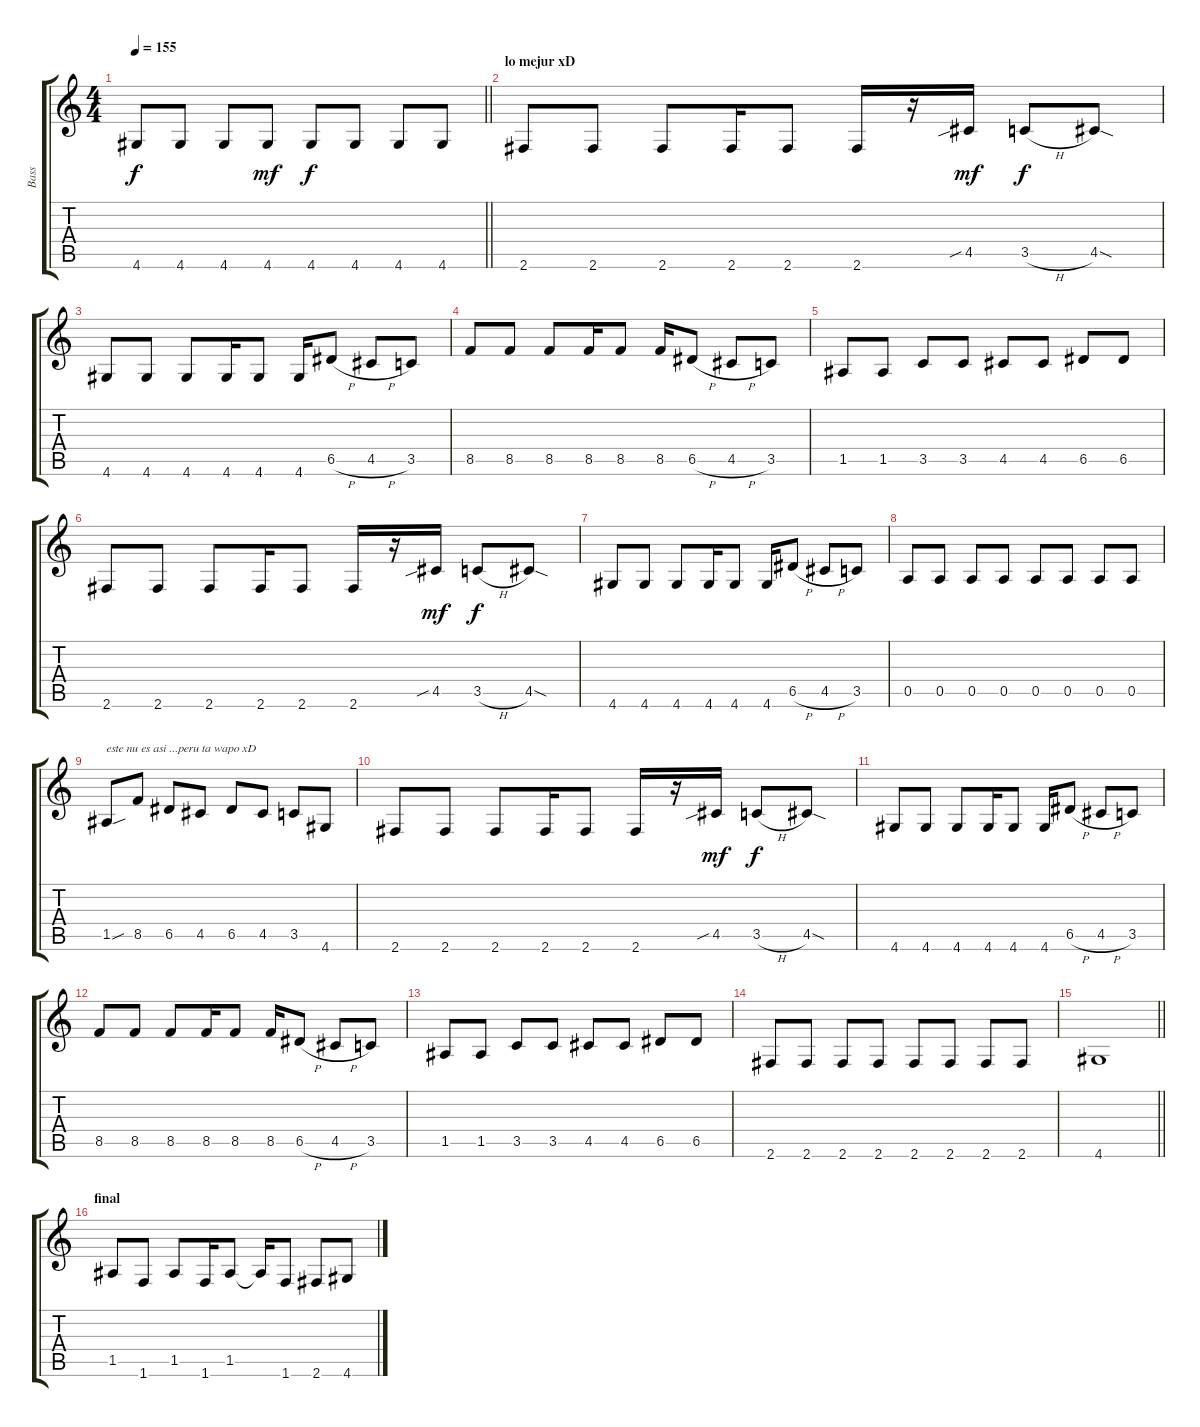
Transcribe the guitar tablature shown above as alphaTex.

\track ("Bass" "Bass") {instrument electricbasspick}
\staff {score tabs}
\tuning (E4 B3 G3 D3 A2 E2) {hide}
\ts (4 4)
\tempo 155
\clef g2
\barLineRight lightlight
\ks c
4.6.8{dy f} 4.6.8 4.6.8 4.6.8{dy mf} 4.6.8{dy f} 4.6.8 4.6.8 4.6.8 |
\section ("" "lo mejur xD")
2.6.8 2.6.8 2.6.8 2.6.16 2.6.8 2.6.16 r.16 4.5{sib}.16{dy mf} 3.5{h}.8{dy f} 4.5{sod}.8 |
4.6.8 4.6.8 4.6.8 4.6.16 4.6.8 4.6.16 6.5{h}.8 4.5{h}.8 3.5.8 |
8.5.8 8.5.8 8.5.8 8.5.16 8.5.8 8.5.16 6.5{h}.8 4.5{h}.8 3.5.8 |
1.5.8 1.5.8 3.5.8 3.5.8 4.5.8 4.5.8 6.5.8 6.5.8 |
2.6.8 2.6.8 2.6.8 2.6.16 2.6.8 2.6.16 r.16 4.5{sib}.16{dy mf} 3.5{h}.8{dy f} 4.5{sod}.8 |
4.6.8 4.6.8 4.6.8 4.6.16 4.6.8 4.6.16 6.5{h}.8 4.5{h}.8 3.5.8 |
0.5.8 0.5.8 0.5.8 0.5.8 0.5.8 0.5.8 0.5.8 0.5.8 |
1.5{sou}.8{txt "este nu es asi ...peru ta wapo xD"} 8.5.8 6.5.8 4.5.8 6.5.8 4.5.8 3.5.8 4.6.8 |
2.6.8 2.6.8 2.6.8 2.6.16 2.6.8 2.6.16 r.16 4.5{sib}.16{dy mf} 3.5{h}.8{dy f} 4.5{sod}.8 |
4.6.8 4.6.8 4.6.8 4.6.16 4.6.8 4.6.16 6.5{h}.8 4.5{h}.8 3.5.8 |
8.5.8 8.5.8 8.5.8 8.5.16 8.5.8 8.5.16 6.5{h}.8 4.5{h}.8 3.5.8 |
1.5.8 1.5.8 3.5.8 3.5.8 4.5.8 4.5.8 6.5.8 6.5.8 |
2.6.8 2.6.8 2.6.8 2.6.8 2.6.8 2.6.8 2.6.8 2.6.8 |
\barLineRight lightlight
4.6.1 |
\section ("" "final")
1.5.8 1.6.8 1.5.8 1.6.16 1.5.8 1.5{t}.16 1.6.8 2.6.8 4.6.8
